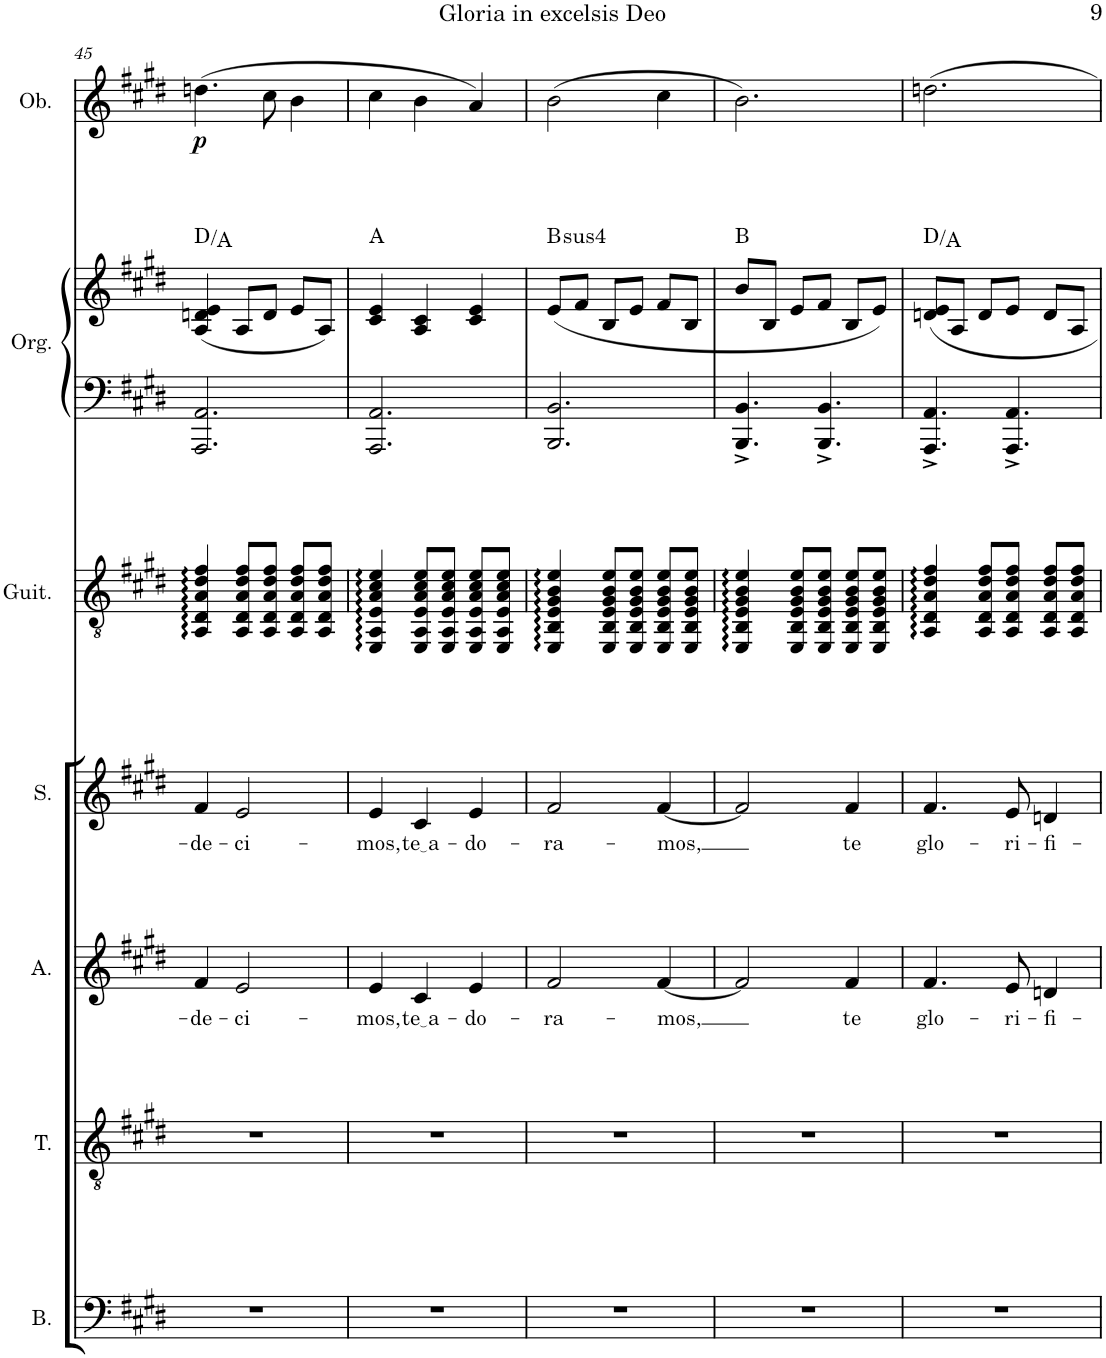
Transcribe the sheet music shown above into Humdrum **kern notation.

**kern	**kern	**kern	**text	**kern	**text	**kern	**kern	**kern	**harte	**kern	**dynam
*part7	*part6	*part5	*part5	*part4	*part4	*part3	*part2	*part2	*part2	*part1	*part1
*staff8	*staff7	*staff6	*staff6	*staff5	*staff5	*staff4	*staff3	*staff2	*	*staff1	*staff1
*I"Bajo	*I"Tenor	*I"Alto	*	*I"Soprano	*	*I"Guitarra acústica	*I"Órgano	*	*	*I"Oboe	*
*I'B.	*I'T.	*I'A.	*	*I'S.	*	*I'Guit.	*	*	*	*I'Ob.	*
!!LO:PB:g=z
*clefF4	*clefGv2	*clefG2	*	*clefG2	*	*clefGv2	*clefF4	*clefG2	*	*clefG2	*
*k[f#c#g#d#]	*k[f#c#g#d#]	*k[f#c#g#d#]	*	*k[f#c#g#d#]	*	*k[f#c#g#d#]	*k[f#c#g#d#]	*k[f#c#g#d#]	*	*k[f#c#g#d#]	*
*M3/4	*M3/4	*M3/4	*	*M3/4	*	*M3/4	*M3/4	*M3/4	*	*M3/4	*
=45	=45	=45	=45	=45	=45	=45	=45	=45	=45	=45	=45
!	!	!	!LO:LY:b	!	!LO:LY:b	!	!	!	!	!	!LO:DY:b
2.r	2.r	4f#/	-de-	4f#/	-de-	4AA/ 4D#/ 4A/ 4d#/ 4f#/	2.AAA/ 2.AA/	(4A/ 4dn/ 4e/	D:maj/5	(4.ddn\	p
!	!	!	!LO:LY:b	!	!LO:LY:b	!	!	!	!	!	!
.	.	2e/	-ci-	2e/	-ci-	8AA/ 8D#/ 8A/ 8d#/ 8f#/L	.	8A/L	.	.	.
.	.	.	.	.	.	8AA/ 8D#/ 8A/ 8d#/ 8f#/J	.	8d/J	.	8cc#\	.
.	.	.	.	.	.	8AA/ 8D#/ 8A/ 8d#/ 8f#/L	.	8e/L	.	4b\	.
.	.	.	.	.	.	8AA/ 8D#/ 8A/ 8d#/ 8f#/J	.	8A/J)	.	.	.
=46	=46	=46	=46	=46	=46	=46	=46	=46	=46	=46	=46
!	!	!	!LO:LY:b	!	!LO:LY:b	!	!	!	!	!	!
2.r	2.r	4e/	-mos,	4e/	-mos,	4EE/ 4AA/ 4E/ 4A/ 4c#/ 4e/	2.AAA/ 2.AA/	4c#/ 4e/	A:maj	4cc#\	.
!	!	!	!LO:LY:b	!	!LO:LY:b	!	!	!	!	!	!
.	.	4c#/	te a	4c#/	te a	8EE/ 8AA/ 8E/ 8A/ 8c#/ 8e/L	.	4A/ 4c#/	.	4b\	.
.	.	.	.	.	.	8EE/ 8AA/ 8E/ 8A/ 8c#/ 8e/J	.	.	.	.	.
!	!	!	!LO:LY:b	!	!LO:LY:b	!	!	!	!	!	!
.	.	4e/	-do-	4e/	-do-	8EE/ 8AA/ 8E/ 8A/ 8c#/ 8e/L	.	4c#/ 4e/	.	4a/)	.
.	.	.	.	.	.	8EE/ 8AA/ 8E/ 8A/ 8c#/ 8e/J	.	.	.	.	.
=47	=47	=47	=47	=47	=47	=47	=47	=47	=47	=47	=47
!	!	!	!LO:LY:b	!	!LO:LY:b	!	!	!	!LO:H:kt=4	!	!
2.r	2.r	2f#/	-ra-	2f#/	-ra-	4EE/ 4BB/ 4E/ 4G#/ 4B/ 4e/	2.BBB/ 2.BB/	(8e/L	B:sus4	(2b\	.
.	.	.	.	.	.	.	.	8f#/J	.	.	.
.	.	.	.	.	.	8EE/ 8BB/ 8E/ 8G#/ 8B/ 8e/L	.	8B/L	.	.	.
.	.	.	.	.	.	8EE/ 8BB/ 8E/ 8G#/ 8B/ 8e/J	.	8e/J	.	.	.
!	!	!	!LO:LY:b	!	!LO:LY:b	!	!	!	!	!	!
.	.	[4f#/	-mos,	[4f#/	-mos,	8EE/ 8BB/ 8E/ 8G#/ 8B/ 8e/L	.	8f#/L	.	4cc#\	.
.	.	.	.	.	.	8EE/ 8BB/ 8E/ 8G#/ 8B/ 8e/J	.	8B/J	.	.	.
=48	=48	=48	=48	=48	=48	=48	=48	=48	=48	=48	=48
2.r	2.r	2f#/]	.	2f#/]	.	4EE/ 4BB/ 4E/ 4G#/ 4B/ 4e/	4.BBB/^ 4.BB/^	8b/L	B:maj	2.b\)	.
.	.	.	.	.	.	.	.	8B/J	.	.	.
.	.	.	.	.	.	8EE/ 8BB/ 8E/ 8G#/ 8B/ 8e/L	.	8e/L	.	.	.
.	.	.	.	.	.	8EE/ 8BB/ 8E/ 8G#/ 8B/ 8e/J	4.BBB/^ 4.BB/^	8f#/J	.	.	.
!	!	!	!LO:LY:b	!	!LO:LY:b	!	!	!	!	!	!
.	.	4f#/	te	4f#/	te	8EE/ 8BB/ 8E/ 8G#/ 8B/ 8e/L	.	8B/L	.	.	.
.	.	.	.	.	.	8EE/ 8BB/ 8E/ 8G#/ 8B/ 8e/J	.	8e/J)	.	.	.
=49	=49	=49	=49	=49	=49	=49	=49	=49	=49	=49	=49
!	!	!	!LO:LY:b	!	!LO:LY:b	!	!	!	!	!	!
2.r	2.r	4.f#/	glo-	4.f#/	glo-	4AA/ 4D#/ 4A/ 4d#/ 4f#/	4.AAA/^ 4.AA/^	8dn/ 8e/L	D:maj/5	2.ddn\	.
.	.	.	.	.	.	.	.	8A/J	.	.	.
.	.	.	.	.	.	8AA/ 8D#/ 8A/ 8d#/ 8f#/L	.	8d/L	.	.	.
!	!	!	!LO:LY:b	!	!LO:LY:b	!	!	!	!	!	!
.	.	8e/	-ri-	8e/	-ri-	8AA/ 8D#/ 8A/ 8d#/ 8f#/J	4.AAA/^ 4.AA/^	8e/J	.	.	.
!	!	!	!LO:LY:b	!	!LO:LY:b	!	!	!	!	!	!
.	.	4dn/	-fi-	4dn/	-fi-	8AA/ 8D#/ 8A/ 8d#/ 8f#/L	.	8d/L	.	.	.
.	.	.	.	.	.	8AA/ 8D#/ 8A/ 8d#/ 8f#/J	.	8A/J	.	.	.
=	=	=	=	=	=	=	=	=	=	=	=
*-	*-	*-	*-	*-	*-	*-	*-	*-	*-	*-	*-
